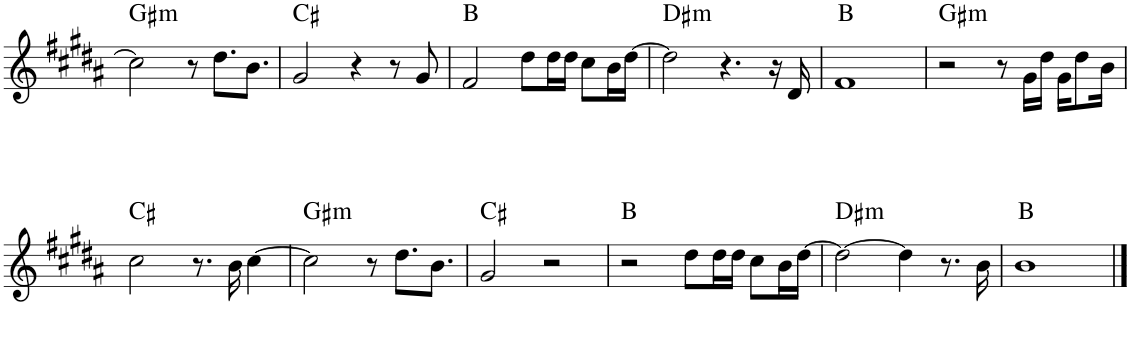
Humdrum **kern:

**kern	**harte
*part1	*part1
*staff1	*
*I"Piano	*
*I'Pno.	*
!!LO:PB:g=z
*clefG2	*
*k[f#c#g#d#a#]	*
*M4/4	*
=39	=39
!	!LO:H:kt=m
2cc#\]	G#:min
8r	.
8.dd#\L	.
8.b\J	.
=40	=40
2g#/	C#:maj
4r	.
8r	.
8g#/	.
=41	=41
2f#/	B:maj
8dd#\L	.
16dd#\L	.
16dd#\JJ	.
8cc#\L	.
16b\L	.
[16dd#\JJ	.
=42	=42
!	!LO:H:kt=m
2dd#\]	D#:min
4.r	.
16r	.
16d#/	.
=43	=43
1f#	B:maj
=44	=44
!	!LO:H:kt=m
2r	G#:min
8r	.
16g#\LL	.
16dd#\JJ	.
16g#\KL	.
8dd#\	.
16b\Jk	.
!!LO:LB:g=z
=45	=45
2cc#\	C#:maj
8.r	.
16b\	.
[4cc#\	.
=46	=46
!	!LO:H:kt=m
2cc#\]	G#:min
8r	.
8.dd#\L	.
8.b\J	.
=47	=47
2g#/	C#:maj
2r	.
=48	=48
2r	B:maj
8dd#\L	.
16dd#\L	.
16dd#\JJ	.
8cc#\L	.
16b\L	.
[16dd#\JJ	.
=49	=49
!	!LO:H:kt=m
2dd#\_	D#:min
4dd#\]	.
8.r	.
16b\	.
=50	=50
1b	B:maj
==	==
*-	*-
